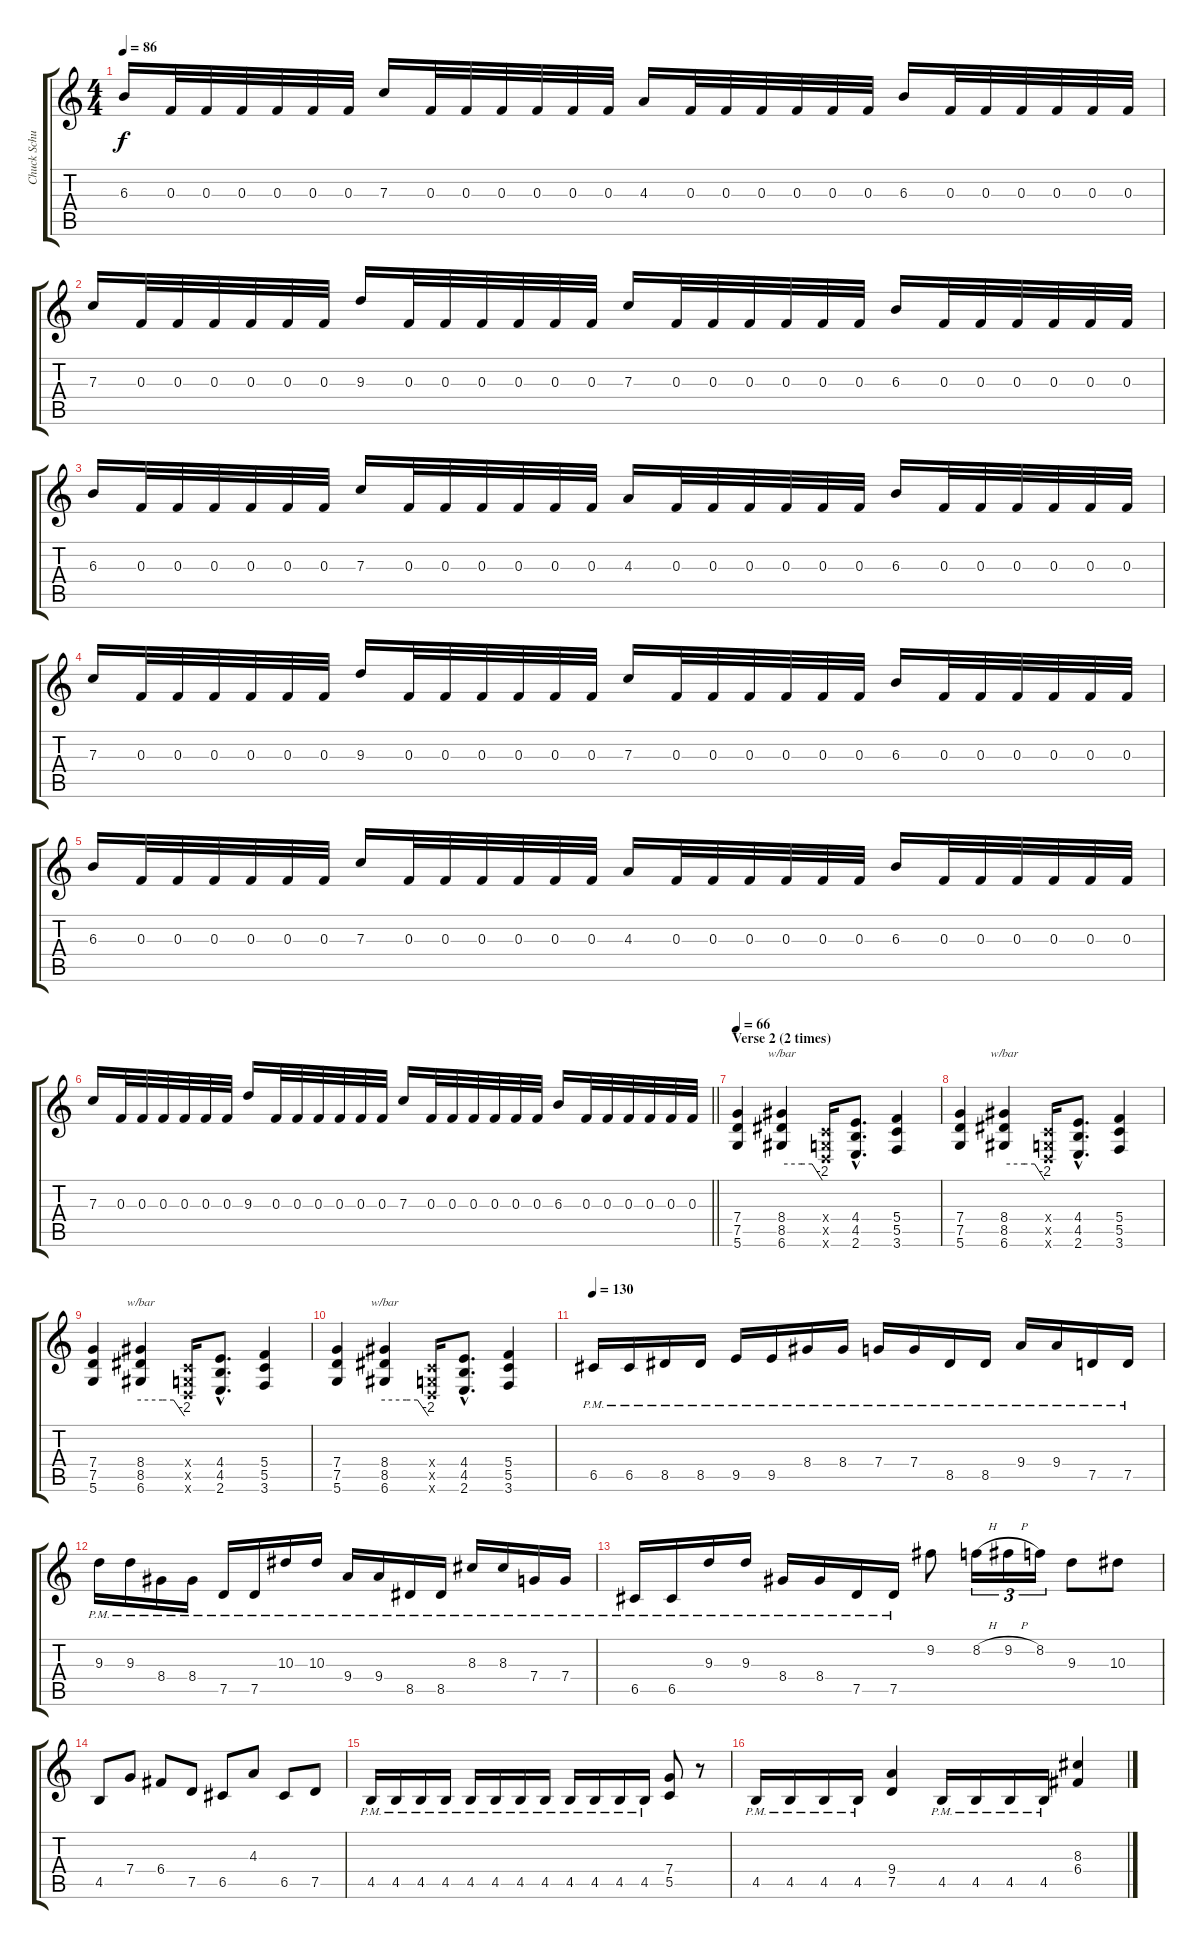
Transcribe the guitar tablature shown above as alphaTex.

\track ("Chuck Schuldiner Rhythm" "Chuck Schu") {instrument distortionguitar}
\staff {score tabs}
\tuning (D4 A3 F3 C3 G2 D2) {hide}
\ts (4 4)
\tempo 86
\clef g2
\ks c
6.3.16{dy f} 0.3.32 0.3.32 0.3.32 0.3.32 0.3.32 0.3.32 7.3.16 0.3.32 0.3.32 0.3.32 0.3.32 0.3.32 0.3.32 4.3.16 0.3.32 0.3.32 0.3.32 0.3.32 0.3.32 0.3.32 6.3.16 0.3.32 0.3.32 0.3.32 0.3.32 0.3.32 0.3.32 |
7.3.16 0.3.32 0.3.32 0.3.32 0.3.32 0.3.32 0.3.32 9.3.16 0.3.32 0.3.32 0.3.32 0.3.32 0.3.32 0.3.32 7.3.16 0.3.32 0.3.32 0.3.32 0.3.32 0.3.32 0.3.32 6.3.16 0.3.32 0.3.32 0.3.32 0.3.32 0.3.32 0.3.32 |
6.3.16 0.3.32 0.3.32 0.3.32 0.3.32 0.3.32 0.3.32 7.3.16 0.3.32 0.3.32 0.3.32 0.3.32 0.3.32 0.3.32 4.3.16 0.3.32 0.3.32 0.3.32 0.3.32 0.3.32 0.3.32 6.3.16 0.3.32 0.3.32 0.3.32 0.3.32 0.3.32 0.3.32 |
7.3.16 0.3.32 0.3.32 0.3.32 0.3.32 0.3.32 0.3.32 9.3.16 0.3.32 0.3.32 0.3.32 0.3.32 0.3.32 0.3.32 7.3.16 0.3.32 0.3.32 0.3.32 0.3.32 0.3.32 0.3.32 6.3.16 0.3.32 0.3.32 0.3.32 0.3.32 0.3.32 0.3.32 |
6.3.16 0.3.32 0.3.32 0.3.32 0.3.32 0.3.32 0.3.32 7.3.16 0.3.32 0.3.32 0.3.32 0.3.32 0.3.32 0.3.32 4.3.16 0.3.32 0.3.32 0.3.32 0.3.32 0.3.32 0.3.32 6.3.16 0.3.32 0.3.32 0.3.32 0.3.32 0.3.32 0.3.32 |
\barLineRight lightlight
7.3.16 0.3.32 0.3.32 0.3.32 0.3.32 0.3.32 0.3.32 9.3.16 0.3.32 0.3.32 0.3.32 0.3.32 0.3.32 0.3.32 7.3.16 0.3.32 0.3.32 0.3.32 0.3.32 0.3.32 0.3.32 6.3.16 0.3.32 0.3.32 0.3.32 0.3.32 0.3.32 0.3.32 |
\section ("" "Verse 2 (2 times)")
\tempo 66
(7.4 7.5 5.6).4 (8.4 8.5 6.6).4{tbe (custom default 0 0 30 0 45 0 60 -8)} (0.4{x} 0.5{x} 0.6{x}).16 (4.4{hac} 4.5{hac} 2.6{hac}).8{d} (5.4 5.5 3.6).4 |
(7.4 7.5 5.6).4 (8.4 8.5 6.6).4{tbe (custom default 0 0 30 0 45 0 60 -8)} (0.4{x} 0.5{x} 0.6{x}).16 (4.4{hac} 4.5{hac} 2.6{hac}).8{d} (5.4 5.5 3.6).4 |
(7.4 7.5 5.6).4 (8.4 8.5 6.6).4{tbe (custom default 0 0 30 0 45 0 60 -8)} (0.4{x} 0.5{x} 0.6{x}).16 (4.4{hac} 4.5{hac} 2.6{hac}).8{d} (5.4 5.5 3.6).4 |
(7.4 7.5 5.6).4 (8.4 8.5 6.6).4{tbe (custom default 0 0 30 0 45 0 60 -8)} (0.4{x} 0.5{x} 0.6{x}).16 (4.4{hac} 4.5{hac} 2.6{hac}).8{d} (5.4 5.5 3.6).4 |
\tempo 130
6.5{pm}.16 6.5{pm}.16 8.5{pm}.16 8.5{pm}.16 9.5{pm}.16 9.5{pm}.16 8.4{pm}.16 8.4{pm}.16 7.4{pm}.16 7.4{pm}.16 8.5{pm}.16 8.5{pm}.16 9.4{pm}.16 9.4{pm}.16 7.5{pm}.16 7.5{pm}.16 |
9.3{pm}.16 9.3{pm}.16 8.4{pm}.16 8.4{pm}.16 7.5{pm}.16 7.5{pm}.16 10.3{pm}.16 10.3{pm}.16 9.4{pm}.16 9.4{pm}.16 8.5{pm}.16 8.5{pm}.16 8.3{pm}.16 8.3{pm}.16 7.4{pm}.16 7.4{pm}.16 |
6.5{pm}.16 6.5{pm}.16 9.3{pm}.16 9.3{pm}.16 8.4{pm}.16 8.4{pm}.16 7.5{pm}.16 7.5{pm}.16 9.2.8 8.2{h}.16{tu (3 2)} 9.2{h}.16{tu (3 2)} 8.2.16{tu (3 2)} 9.3.8 10.3.8 |
4.5.8 7.4.8 6.4.8 7.5.8 6.5.8 4.3.8 6.5.8 7.5.8 |
4.5{pm}.16 4.5{pm}.16 4.5{pm}.16 4.5{pm}.16 4.5{pm}.16 4.5{pm}.16 4.5{pm}.16 4.5{pm}.16 4.5{pm}.16 4.5{pm}.16 4.5{pm}.16 4.5{pm}.16 (7.4 5.5).8 r.8 |
4.5{pm}.16 4.5{pm}.16 4.5{pm}.16 4.5{pm}.16 (9.4 7.5).4 4.5{pm}.16 4.5{pm}.16 4.5{pm}.16 4.5{pm}.16 (8.3 6.4).4
